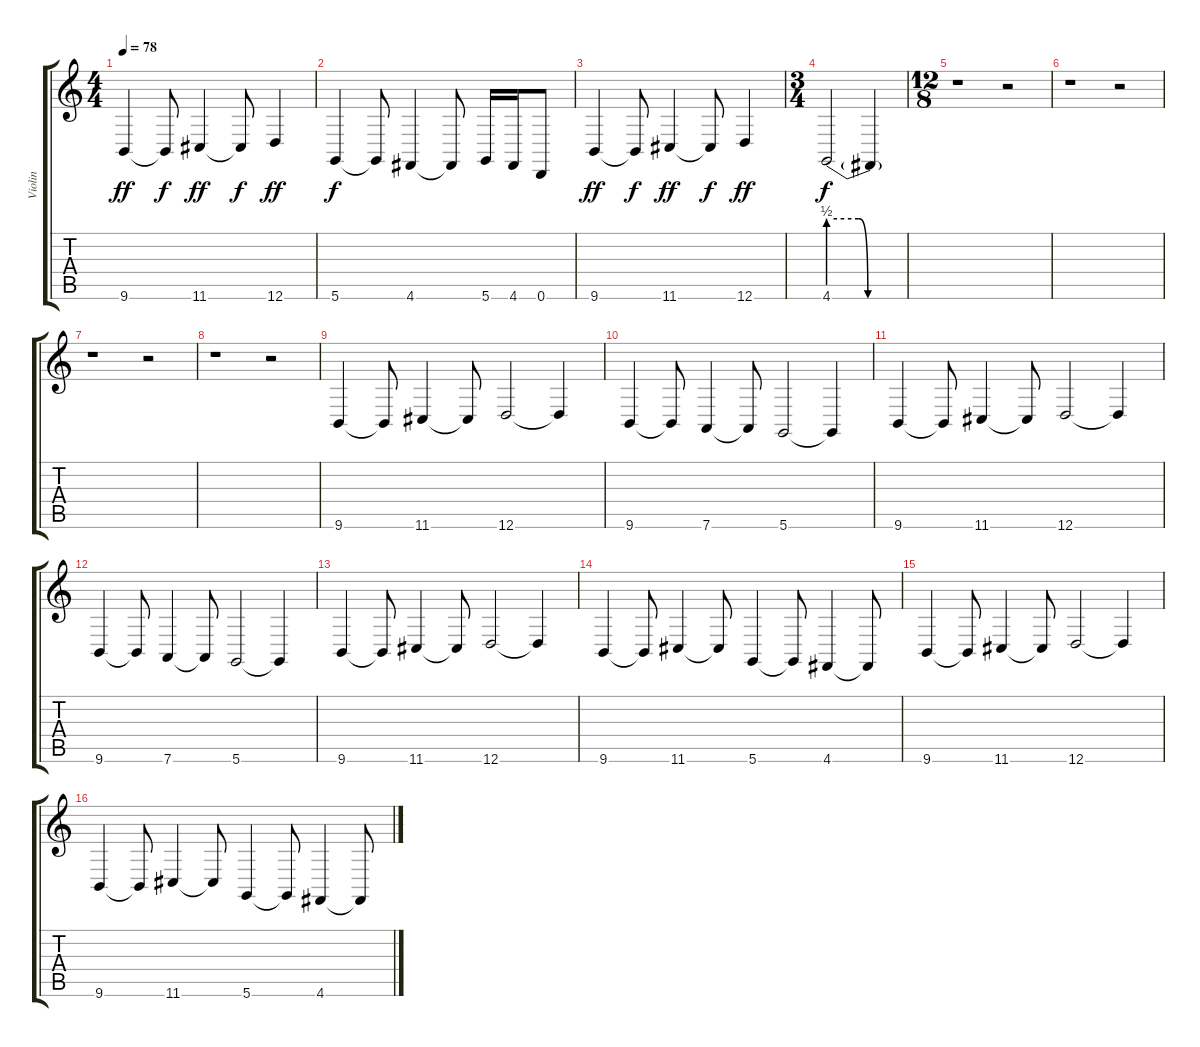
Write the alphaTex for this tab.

\track ("Violin" "Violin") {instrument stringensemble1}
\staff {score tabs}
\tuning (E4 B3 G3 D3 A2 D2) {hide}
\ts (4 4)
\tempo 78
\clef g2
\ks c
9.6.4{dy ff} 9.6{t}.8{dy f} 11.6.4{dy ff} 11.6{t}.8{dy f} 12.6.4{dy ff} |
5.6.4{dy f} 5.6{t}.8 4.6.4 4.6{t}.8 5.6.16 4.6.16 0.6.8 |
9.6.4{dy ff} 9.6{t}.8{dy f} 11.6.4{dy ff} 11.6{t}.8{dy f} 12.6.4{dy ff} |
\ts (3 4)
4.6{be (custom 0 2 23 2 30 0 60 0)}.2{dy f} 4.6{t}.4 |
\ts (12 8)
r.1 r.2 |
r.1 r.2 |
r.1 r.2 |
r.1 r.2 |
9.6.4 9.6{t}.8 11.6.4 11.6{t}.8 12.6.2 12.6{t}.4 |
9.6.4 9.6{t}.8 7.6.4 7.6{t}.8 5.6.2 5.6{t}.4 |
9.6.4 9.6{t}.8 11.6.4 11.6{t}.8 12.6.2 12.6{t}.4 |
9.6.4 9.6{t}.8 7.6.4 7.6{t}.8 5.6.2 5.6{t}.4 |
9.6.4 9.6{t}.8 11.6.4 11.6{t}.8 12.6.2 12.6{t}.4 |
9.6.4 9.6{t}.8 11.6.4 11.6{t}.8 5.6.4 5.6{t}.8 4.6.4 4.6{t}.8 |
9.6.4 9.6{t}.8 11.6.4 11.6{t}.8 12.6.2 12.6{t}.4 |
9.6.4 9.6{t}.8 11.6.4 11.6{t}.8 5.6.4 5.6{t}.8 4.6.4 4.6{t}.8
